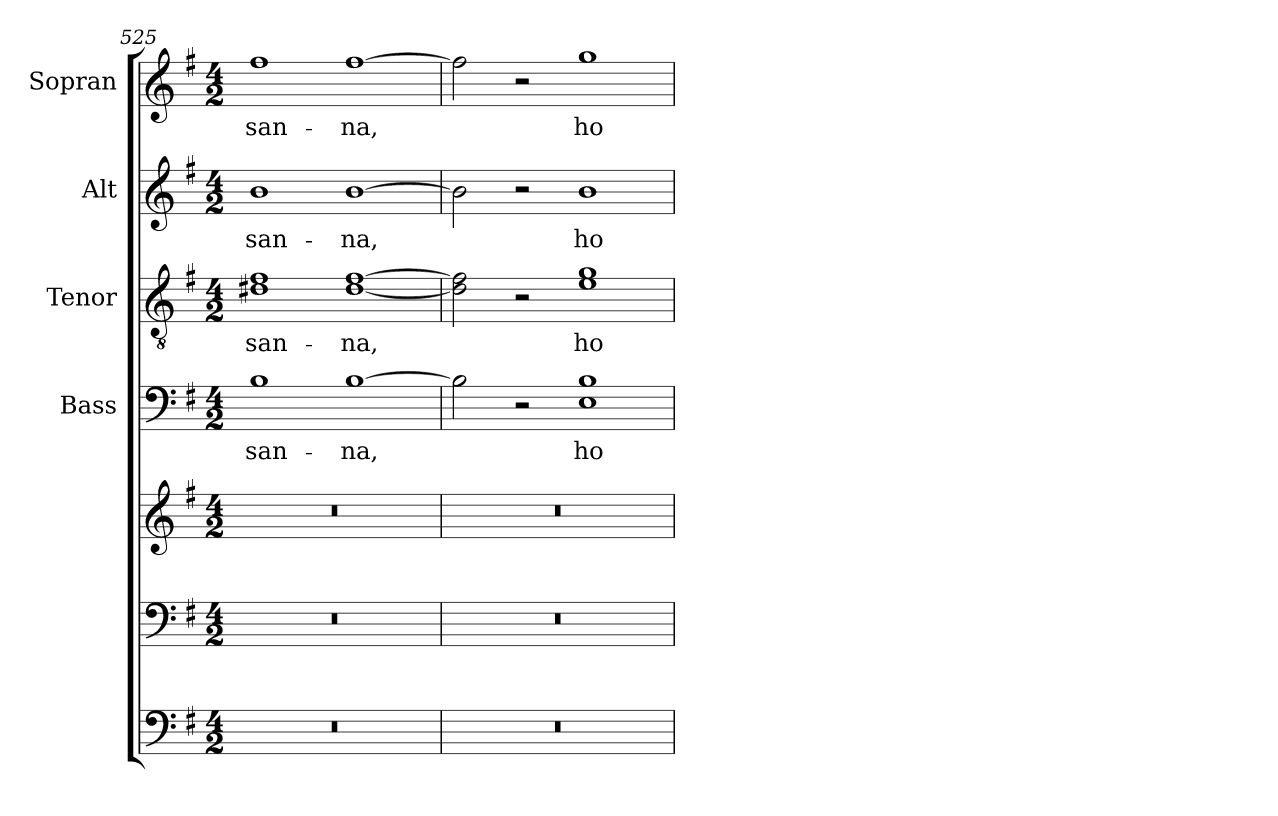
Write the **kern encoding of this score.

**kern	**kern	**kern	**kern	**text	**kern	**text	**kern	**text	**kern	**text
*part6	*part5	*part5	*part4	*part4	*part3	*part3	*part2	*part2	*part1	*part1
*staff7	*staff6	*staff5	*staff4	*staff4	*staff3	*staff3	*staff2	*staff2	*staff1	*staff1
*	*	*	*I"Bass	*	*I"Tenor	*	*I"Alt	*	*I"Sopran	*
*	*	*	*I'B.	*	*I'T.	*	*I'A.	*	*I'S.	*
!!LO:PB:g=z
*clefF4	*clefF4	*clefG2	*clefF4	*	*clefGv2	*	*clefG2	*	*clefG2	*
*k[f#]	*k[f#]	*k[f#]	*k[f#]	*	*k[f#]	*	*k[f#]	*	*k[f#]	*
*G:	*G:	*G:	*G:	*	*G:	*	*G:	*	*G:	*
*M4/2	*M4/2	*M4/2	*M4/2	*	*M4/2	*	*M4/2	*	*M4/2	*
=525	=525	=525	=525	=525	=525	=525	=525	=525	=525	=525
!	!	!	!	!LO:LY:b	!	!LO:LY:b	!	!LO:LY:b	!	!LO:LY:b
0r	0r	0r	1B	-san-	1d#X 1f#	-san-	1b	-san-	1ff#	-san-
!	!	!	!	!LO:LY:b	!	!LO:LY:b	!	!LO:LY:b	!	!LO:LY:b
.	.	.	[1B	-na,	[1d# [1f#	-na,	[1b	-na,	[1ff#	-na,
=526	=526	=526	=526	=526	=526	=526	=526	=526	=526	=526
0r	0r	0r	2B\]	.	2d#\] 2f#\]	.	2b\]	.	2ff#\]	.
.	.	.	2r	.	2r	.	2r	.	2r	.
!	!	!	!	!LO:LY:b	!	!LO:LY:b	!	!LO:LY:b	!	!LO:LY:b
.	.	.	1E 1B	ho-	1e 1g	ho-	1b	ho-	1gg	ho-
=	=	=	=	=	=	=	=	=	=	=
*-	*-	*-	*-	*-	*-	*-	*-	*-	*-	*-
